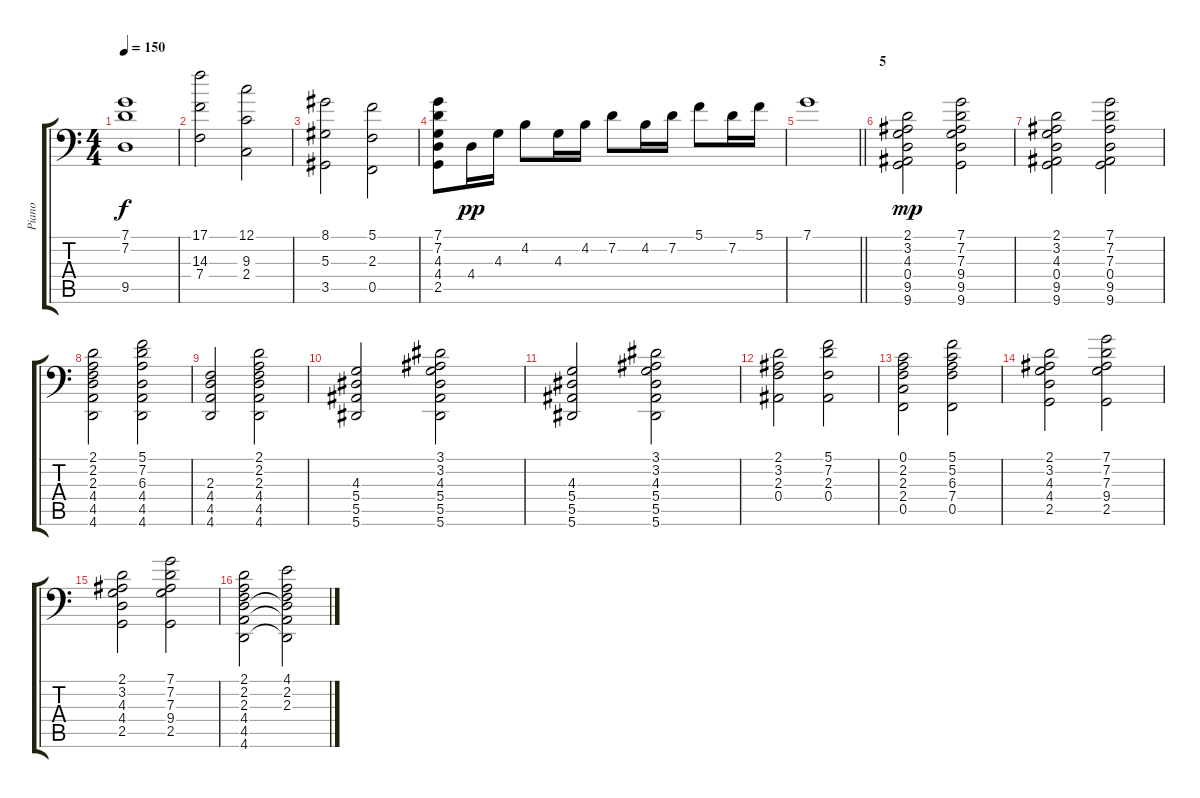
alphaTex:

\track ("Piano" "Piano") {instrument acousticgrandpiano}
\staff {score tabs}
\tuning (C4 G3 Eb3 Bb2 F2 Bb1) {hide}
\ts (4 4)
\tempo 150
\clef f4
\ks c
(7.1 7.2 9.5).1{dy f} |
(17.1 14.3 7.4).2 (12.1 9.3 2.4).2 |
(8.1 5.3 3.5).2 (5.1 2.3 0.5).2 |
(7.1 7.2 4.3 4.4 2.5).8 4.4.16{dy pp} 4.3.16 4.2.8 4.3.16 4.2.16 7.2.8 4.2.16 7.2.16 5.1.8 7.2.16 5.1.16 |
\barLineRight lightlight
7.1.1 |
\section ("" "5")
(2.1 3.2 4.3 0.4 9.5 9.6).2{dy mp} (7.1 7.2 7.3 9.4 9.5 9.6).2 |
(2.1 3.2 4.3 0.4 9.5 9.6).2 (7.1 7.2 7.3 0.4 9.5 9.6).2 |
(2.1 2.2 2.3 4.4 4.5 4.6).2 (5.1 7.2 6.3 4.4 4.5 4.6).2 |
(2.3 4.4 4.5 4.6).2 (2.1 2.2 2.3 4.4 4.5 4.6).2 |
(4.3 5.4 5.5 5.6).2 (3.1 3.2 4.3 5.4 5.5 5.6).2 |
(4.3 5.4 5.5 5.6).2 (3.1 3.2 4.3 5.4 5.5 5.6).2 |
(2.1 3.2 2.3 0.4).2 (5.1 7.2 2.3 0.4).2 |
(0.1 2.2 2.3 2.4 0.5).2 (5.1 5.2 6.3 7.4 0.5).2 |
(2.1 3.2 4.3 4.4 2.5).2 (7.1 7.2 7.3 9.4 2.5).2 |
(2.1 3.2 4.3 4.4 2.5).2 (7.1 7.2 7.3 9.4 2.5).2 |
(2.1 2.2 2.3 4.4 4.5 4.6).2 (4.1 2.2 2.3 4.4{t} 4.5{t} 4.6{t}).2
